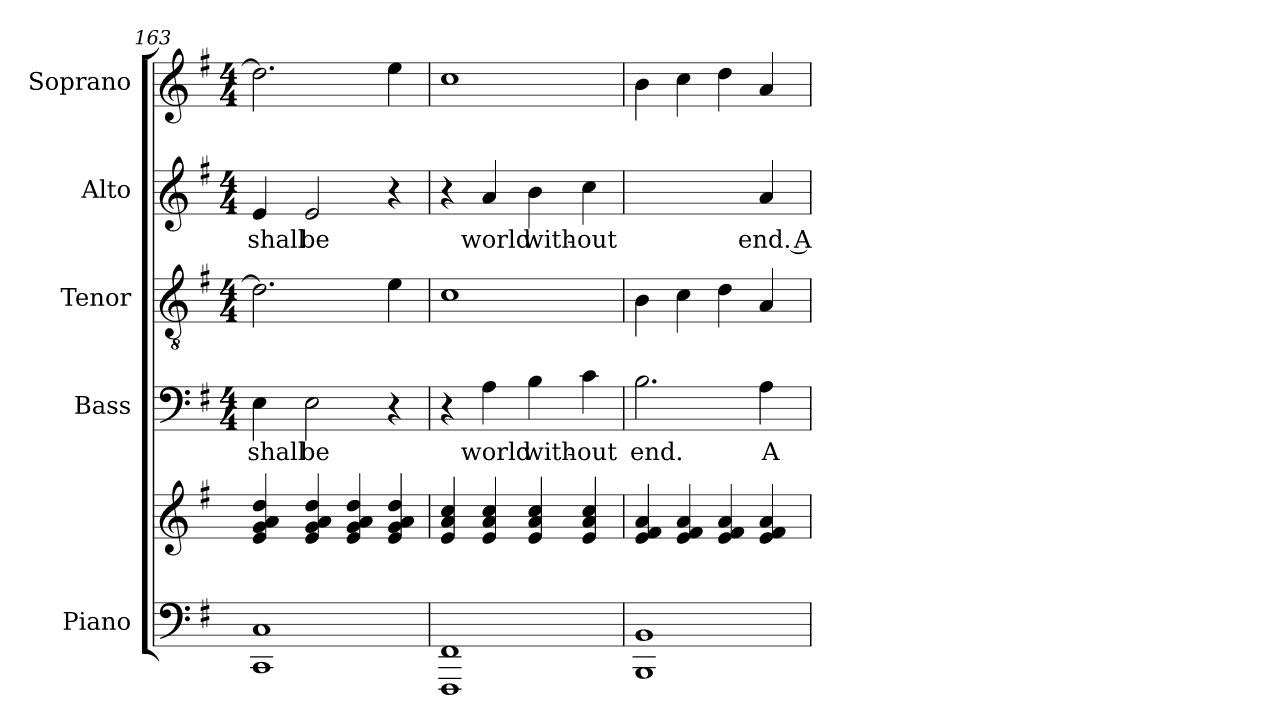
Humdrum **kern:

**kern	**kern	**kern	**text	**kern	**kern	**text	**kern
*part5	*part5	*part4	*part4	*part3	*part2	*part2	*part1
*staff6	*staff5	*staff4	*staff4	*staff3	*staff2	*staff2	*staff1
*I"Piano	*	*I"Bass	*	*I"Tenor	*I"Alto	*	*I"Soprano
*	*	*I'B.	*	*I'T.	*I'A.	*	*I'S.
*clefF4	*clefG2	*clefF4	*	*clefGv2	*clefG2	*	*clefG2
*k[f#]	*k[f#]	*k[f#]	*	*k[f#]	*k[f#]	*	*k[f#]
*G:	*G:	*G:	*	*G:	*G:	*	*G:
*	*	*M4/4	*	*M4/4	*M4/4	*	*M4/4
=163	=163	=163	=163	=163	=163	=163	=163
!	!	!	!LO:LY:b:cj	!	!	!LO:LY:b:cj	!
1C 1CC	4e/ 4g/ 4dd/ 4a/	4E\	shall	2.d\]	4e/	shall	2.dd\]
!	!	!	!LO:LY:b:cj	!	!	!LO:LY:b:cj	!
.	4dd/ 4e/ 4g/ 4a/	2E\	be	.	2e/	be	.
.	4g/ 4e/ 4dd/ 4a/	.	.	.	.	.	.
.	4e/ 4dd/ 4g/ 4a/	4r	.	4e\	4r	.	4ee\
=164	=164	=164	=164	=164	=164	=164	=164
1FF# 1FFF#	4e/ 4a/ 4cc/	4r	.	1c	4r	.	1cc
!	!	!	!LO:LY:b:cj	!	!	!LO:LY:b:cj	!
.	4cc/ 4a/ 4e/	4A\	world	.	4a/	world	.
!	!	!	!LO:LY:b:cj	!	!	!LO:LY:b:cj	!
.	4a/ 4e/ 4cc/	4B\	with-	.	4b\	with-	.
!	!	!	!LO:LY:b:cj	!	!	!LO:LY:b:cj	!
.	4a/ 4cc/ 4e/	4c\	-out	.	4cc\	-out	.
!!LO:PB:g=z
=165	=165	=165	=165	=165	=165	=165	=165
!	!	!	!LO:LY:b:cj	!	!	!	!
1BB 1BBB	4e/ 4a/ 4f#/	2.B\	end.	4B\	2.ryy	.	4b\
.	4e/ 4a/ 4f#/	.	.	4c\	.	.	4cc\
.	4e/ 4a/ 4f#/	.	.	4d\	.	.	4dd\
!	!	!	!LO:LY:b:cj	!	!	!LO:LY:b:rj	!
.	4e/ 4a/ 4f#/	4A\	A-	4A/	4a/	end. A-	4a/
=	=	=	=	=	=	=	=
*-	*-	*-	*-	*-	*-	*-	*-
